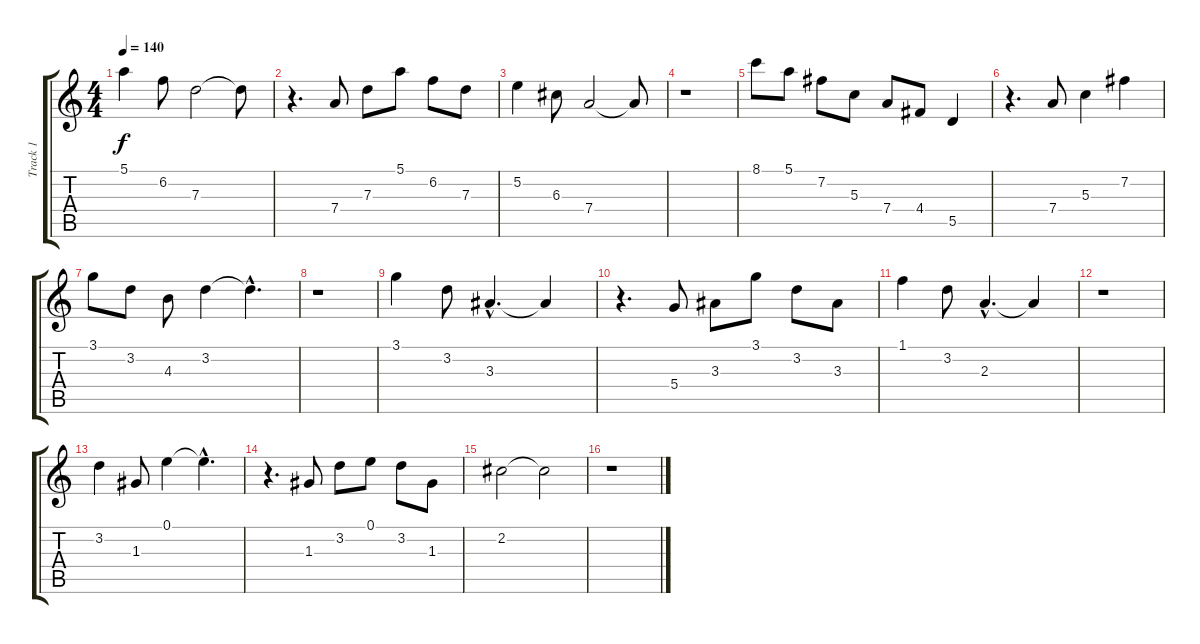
\track ("Track 1" "Track 1") {instrument acousticguitarnylon}
\staff {score tabs}
\tuning (E4 B3 G3 D3 A2 E2) {hide}
\ts (4 4)
\tempo 140
\clef g2
\ks c
5.1.4{dy f instrument acousticguitarnylon} 6.2.8 7.3.2 7.3{t}.8 |
r.4{d} 7.4.8 7.3.8 5.1.8 6.2.8 7.3.8 |
5.2.4 6.3.8 7.4.2 7.4{t}.8 |
r.1 |
8.1.8 5.1.8 7.2.8 5.3.8 7.4.8 4.4.8 5.5.4 |
r.4{d} 7.4.8 5.3.4 7.2.4 |
3.1.8 3.2.8 4.3.8 3.2.4 3.2{hac t}.4{d} |
r.1 |
3.1.4 3.2.8 3.3{hac}.4{d} 3.3{t}.4 |
r.4{d} 5.4.8 3.3.8 3.1.8 3.2.8 3.3.8 |
1.1.4 3.2.8 2.3{hac}.4{d} 2.3{t}.4 |
r.1 |
3.2.4 1.3.8 0.1.4 0.1{hac t}.4{d} |
r.4{d} 1.3.8 3.2.8 0.1.8 3.2.8 1.3.8 |
2.2.2 2.2{t}.2 |
r.1
